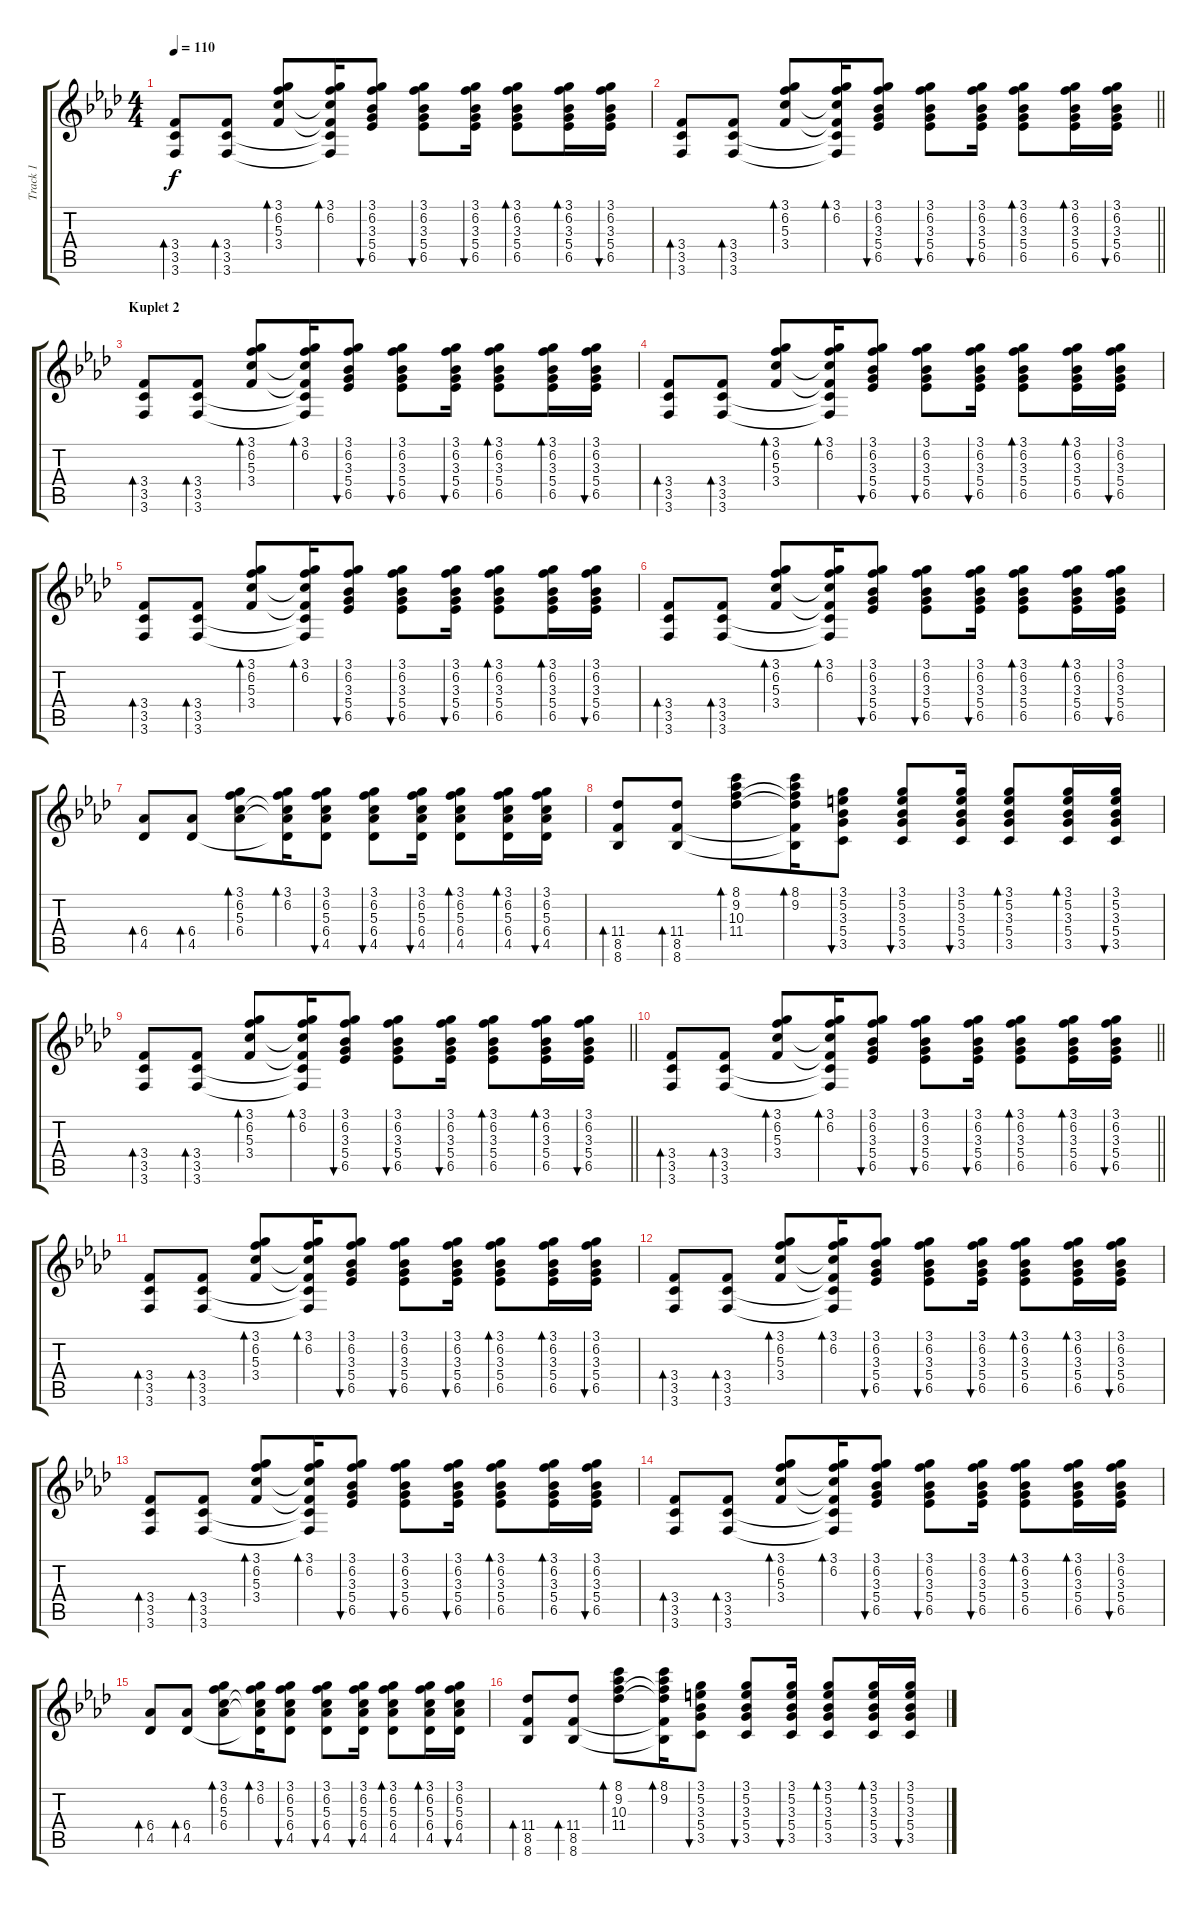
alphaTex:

\track ("Track 1" "Track 1") {instrument acousticguitarsteel}
\staff {score tabs}
\tuning (E4 B3 G3 D3 A2 D2) {hide}
\ts (4 4)
\tempo 110
\clef g2
\ks fminor
(3.4 3.5 3.6).8{bd 60 dy f} (3.4 3.5 3.6).8{bd 60} (3.1 6.2 5.3 3.4).8{bd 60} (3.1 6.2 5.3{t} 3.4{t} 3.5{t} 3.6{t}).16{bd 60} (3.1 6.2 3.3 5.4 6.5).8{bu 60} (3.1 6.2 3.3 5.4 6.5).8{bu 60} (3.1 6.2 3.3 5.4 6.5).16{bu 60} (3.1 6.2 3.3 5.4 6.5).8{bd 60} (3.1 6.2 3.3 5.4 6.5).16{bd 60} (3.1 6.2 3.3 5.4 6.5).16{bu 60} |
\barLineRight lightlight
(3.4 3.5 3.6).8{bd 60} (3.4 3.5 3.6).8{bd 60} (3.1 6.2 5.3 3.4).8{bd 60} (3.1 6.2 5.3{t} 3.4{t} 3.5{t} 3.6{t}).16{bd 60} (3.1 6.2 3.3 5.4 6.5).8{bu 60} (3.1 6.2 3.3 5.4 6.5).8{bu 60} (3.1 6.2 3.3 5.4 6.5).16{bu 60} (3.1 6.2 3.3 5.4 6.5).8{bd 60} (3.1 6.2 3.3 5.4 6.5).16{bd 60} (3.1 6.2 3.3 5.4 6.5).16{bu 60} |
\section ("" "Kuplet 2")
(3.4 3.5 3.6).8{bd 60} (3.4 3.5 3.6).8{bd 60} (3.1 6.2 5.3 3.4).8{bd 60} (3.1 6.2 5.3{t} 3.4{t} 3.5{t} 3.6{t}).16{bd 60} (3.1 6.2 3.3 5.4 6.5).8{bu 60} (3.1 6.2 3.3 5.4 6.5).8{bu 60} (3.1 6.2 3.3 5.4 6.5).16{bu 60} (3.1 6.2 3.3 5.4 6.5).8{bd 60} (3.1 6.2 3.3 5.4 6.5).16{bd 60} (3.1 6.2 3.3 5.4 6.5).16{bu 60} |
(3.4 3.5 3.6).8{bd 60} (3.4 3.5 3.6).8{bd 60} (3.1 6.2 5.3 3.4).8{bd 60} (3.1 6.2 5.3{t} 3.4{t} 3.5{t} 3.6{t}).16{bd 60} (3.1 6.2 3.3 5.4 6.5).8{bu 60} (3.1 6.2 3.3 5.4 6.5).8{bu 60} (3.1 6.2 3.3 5.4 6.5).16{bu 60} (3.1 6.2 3.3 5.4 6.5).8{bd 60} (3.1 6.2 3.3 5.4 6.5).16{bd 60} (3.1 6.2 3.3 5.4 6.5).16{bu 60} |
(3.4 3.5 3.6).8{bd 60} (3.4 3.5 3.6).8{bd 60} (3.1 6.2 5.3 3.4).8{bd 60} (3.1 6.2 5.3{t} 3.4{t} 3.5{t} 3.6{t}).16{bd 60} (3.1 6.2 3.3 5.4 6.5).8{bu 60} (3.1 6.2 3.3 5.4 6.5).8{bu 60} (3.1 6.2 3.3 5.4 6.5).16{bu 60} (3.1 6.2 3.3 5.4 6.5).8{bd 60} (3.1 6.2 3.3 5.4 6.5).16{bd 60} (3.1 6.2 3.3 5.4 6.5).16{bu 60} |
(3.4 3.5 3.6).8{bd 60} (3.4 3.5 3.6).8{bd 60} (3.1 6.2 5.3 3.4).8{bd 60} (3.1 6.2 5.3{t} 3.4{t} 3.5{t} 3.6{t}).16{bd 60} (3.1 6.2 3.3 5.4 6.5).8{bu 60} (3.1 6.2 3.3 5.4 6.5).8{bu 60} (3.1 6.2 3.3 5.4 6.5).16{bu 60} (3.1 6.2 3.3 5.4 6.5).8{bd 60} (3.1 6.2 3.3 5.4 6.5).16{bd 60} (3.1 6.2 3.3 5.4 6.5).16{bu 60} |
(6.4 4.5).8{bd 60} (6.4 4.5).8{bd 60} (3.1 6.2 5.3 6.4).8{bd 60} (3.1 6.2 5.3{t} 6.4{t} 4.5{t}).16{bd 60} (3.1 6.2 5.3 6.4 4.5).8{bu 60} (3.1 6.2 5.3 6.4 4.5).8{bu 60} (3.1 6.2 5.3 6.4 4.5).16{bu 60} (3.1 6.2 5.3 6.4 4.5).8{bd 60} (3.1 6.2 5.3 6.4 4.5).16{bd 60} (3.1 6.2 5.3 6.4 4.5).16{bu 60} |
(11.4 8.5 8.6).8{bd 60} (11.4 8.5 8.6).8{bd 60} (8.1 9.2 10.3 11.4).8{bd 60} (8.1 9.2 10.3{t} 11.4{t} 8.5{t} 8.6{t}).16{bd 60} (3.1 5.2 3.3 5.4 3.5).8{bu 60} (3.1 5.2 3.3 5.4 3.5).8{bu 60} (3.1 5.2 3.3 5.4 3.5).16{bu 60} (3.1 5.2 3.3 5.4 3.5).8{bd 60} (3.1 5.2 3.3 5.4 3.5).16{bd 60} (3.1 5.2 3.3 5.4 3.5).16{bu 60} |
\barLineRight lightlight
(3.4 3.5 3.6).8{bd 60} (3.4 3.5 3.6).8{bd 60} (3.1 6.2 5.3 3.4).8{bd 60} (3.1 6.2 5.3{t} 3.4{t} 3.5{t} 3.6{t}).16{bd 60} (3.1 6.2 3.3 5.4 6.5).8{bu 60} (3.1 6.2 3.3 5.4 6.5).8{bu 60} (3.1 6.2 3.3 5.4 6.5).16{bu 60} (3.1 6.2 3.3 5.4 6.5).8{bd 60} (3.1 6.2 3.3 5.4 6.5).16{bd 60} (3.1 6.2 3.3 5.4 6.5).16{bu 60} |
\barLineRight lightlight
(3.4 3.5 3.6).8{bd 60} (3.4 3.5 3.6).8{bd 60} (3.1 6.2 5.3 3.4).8{bd 60} (3.1 6.2 5.3{t} 3.4{t} 3.5{t} 3.6{t}).16{bd 60} (3.1 6.2 3.3 5.4 6.5).8{bu 60} (3.1 6.2 3.3 5.4 6.5).8{bu 60} (3.1 6.2 3.3 5.4 6.5).16{bu 60} (3.1 6.2 3.3 5.4 6.5).8{bd 60} (3.1 6.2 3.3 5.4 6.5).16{bd 60} (3.1 6.2 3.3 5.4 6.5).16{bu 60} |
(3.4 3.5 3.6).8{bd 60} (3.4 3.5 3.6).8{bd 60} (3.1 6.2 5.3 3.4).8{bd 60} (3.1 6.2 5.3{t} 3.4{t} 3.5{t} 3.6{t}).16{bd 60} (3.1 6.2 3.3 5.4 6.5).8{bu 60} (3.1 6.2 3.3 5.4 6.5).8{bu 60} (3.1 6.2 3.3 5.4 6.5).16{bu 60} (3.1 6.2 3.3 5.4 6.5).8{bd 60} (3.1 6.2 3.3 5.4 6.5).16{bd 60} (3.1 6.2 3.3 5.4 6.5).16{bu 60} |
(3.4 3.5 3.6).8{bd 60} (3.4 3.5 3.6).8{bd 60} (3.1 6.2 5.3 3.4).8{bd 60} (3.1 6.2 5.3{t} 3.4{t} 3.5{t} 3.6{t}).16{bd 60} (3.1 6.2 3.3 5.4 6.5).8{bu 60} (3.1 6.2 3.3 5.4 6.5).8{bu 60} (3.1 6.2 3.3 5.4 6.5).16{bu 60} (3.1 6.2 3.3 5.4 6.5).8{bd 60} (3.1 6.2 3.3 5.4 6.5).16{bd 60} (3.1 6.2 3.3 5.4 6.5).16{bu 60} |
(3.4 3.5 3.6).8{bd 60} (3.4 3.5 3.6).8{bd 60} (3.1 6.2 5.3 3.4).8{bd 60} (3.1 6.2 5.3{t} 3.4{t} 3.5{t} 3.6{t}).16{bd 60} (3.1 6.2 3.3 5.4 6.5).8{bu 60} (3.1 6.2 3.3 5.4 6.5).8{bu 60} (3.1 6.2 3.3 5.4 6.5).16{bu 60} (3.1 6.2 3.3 5.4 6.5).8{bd 60} (3.1 6.2 3.3 5.4 6.5).16{bd 60} (3.1 6.2 3.3 5.4 6.5).16{bu 60} |
(3.4 3.5 3.6).8{bd 60} (3.4 3.5 3.6).8{bd 60} (3.1 6.2 5.3 3.4).8{bd 60} (3.1 6.2 5.3{t} 3.4{t} 3.5{t} 3.6{t}).16{bd 60} (3.1 6.2 3.3 5.4 6.5).8{bu 60} (3.1 6.2 3.3 5.4 6.5).8{bu 60} (3.1 6.2 3.3 5.4 6.5).16{bu 60} (3.1 6.2 3.3 5.4 6.5).8{bd 60} (3.1 6.2 3.3 5.4 6.5).16{bd 60} (3.1 6.2 3.3 5.4 6.5).16{bu 60} |
(6.4 4.5).8{bd 60} (6.4 4.5).8{bd 60} (3.1 6.2 5.3 6.4).8{bd 60} (3.1 6.2 5.3{t} 6.4{t} 4.5{t}).16{bd 60} (3.1 6.2 5.3 6.4 4.5).8{bu 60} (3.1 6.2 5.3 6.4 4.5).8{bu 60} (3.1 6.2 5.3 6.4 4.5).16{bu 60} (3.1 6.2 5.3 6.4 4.5).8{bd 60} (3.1 6.2 5.3 6.4 4.5).16{bd 60} (3.1 6.2 5.3 6.4 4.5).16{bu 60} |
(11.4 8.5 8.6).8{bd 60} (11.4 8.5 8.6).8{bd 60} (8.1 9.2 10.3 11.4).8{bd 60} (8.1 9.2 10.3{t} 11.4{t} 8.5{t} 8.6{t}).16{bd 60} (3.1 5.2 3.3 5.4 3.5).8{bu 60} (3.1 5.2 3.3 5.4 3.5).8{bu 60} (3.1 5.2 3.3 5.4 3.5).16{bu 60} (3.1 5.2 3.3 5.4 3.5).8{bd 60} (3.1 5.2 3.3 5.4 3.5).16{bd 60} (3.1 5.2 3.3 5.4 3.5).16{bu 60}
